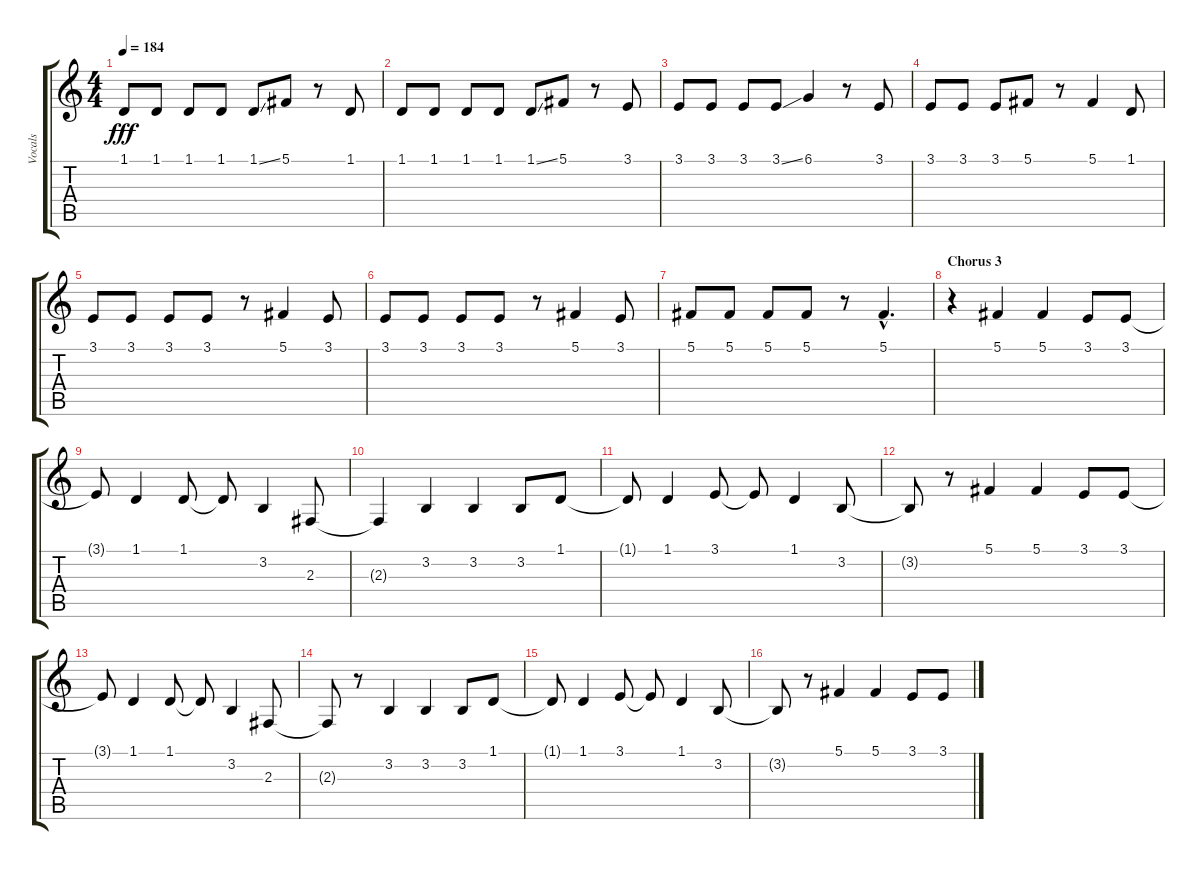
\track ("Vocals" "Vocals") {instrument lead2sawtooth}
\staff {score tabs}
\tuning (Db4 Ab3 E3 B2 Gb2 B1) {hide}
\ts (4 4)
\tempo 184
\clef g2
\ks c
1.1.8{dy fff} 1.1.8 1.1.8 1.1.8 1.1{ss}.8 5.1.8 r.8 1.1.8 |
1.1.8 1.1.8 1.1.8 1.1.8 1.1{ss}.8 5.1.8 r.8 3.1.8 |
3.1.8 3.1.8 3.1.8 3.1{ss}.8 6.1.4 r.8 3.1.8 |
3.1.8 3.1.8 3.1.8 5.1.8 r.8 5.1.4 1.1.8 |
3.1.8 3.1.8 3.1.8 3.1.8 r.8 5.1.4 3.1.8 |
3.1.8 3.1.8 3.1.8 3.1.8 r.8 5.1.4 3.1.8 |
5.1.8 5.1.8 5.1.8 5.1.8 r.8 5.1{hac}.4{d} |
\section ("" "Chorus 3")
r.4 5.1.4 5.1.4 3.1.8 3.1.8 |
3.1{t}.8 1.1.4 1.1.8 1.1{t}.8 3.2.4 2.3.8 |
2.3{t}.4 3.2.4 3.2.4 3.2.8 1.1.8 |
1.1{t}.8 1.1.4 3.1.8 3.1{t}.8 1.1.4 3.2.8 |
3.2{t}.8 r.8 5.1.4 5.1.4 3.1.8 3.1.8 |
3.1{t}.8 1.1.4 1.1.8 1.1{t}.8 3.2.4 2.3.8 |
2.3{t}.8 r.8 3.2.4 3.2.4 3.2.8 1.1.8 |
1.1{t}.8 1.1.4 3.1.8 3.1{t}.8 1.1.4 3.2.8 |
3.2{t}.8 r.8 5.1.4 5.1.4 3.1.8 3.1.8
